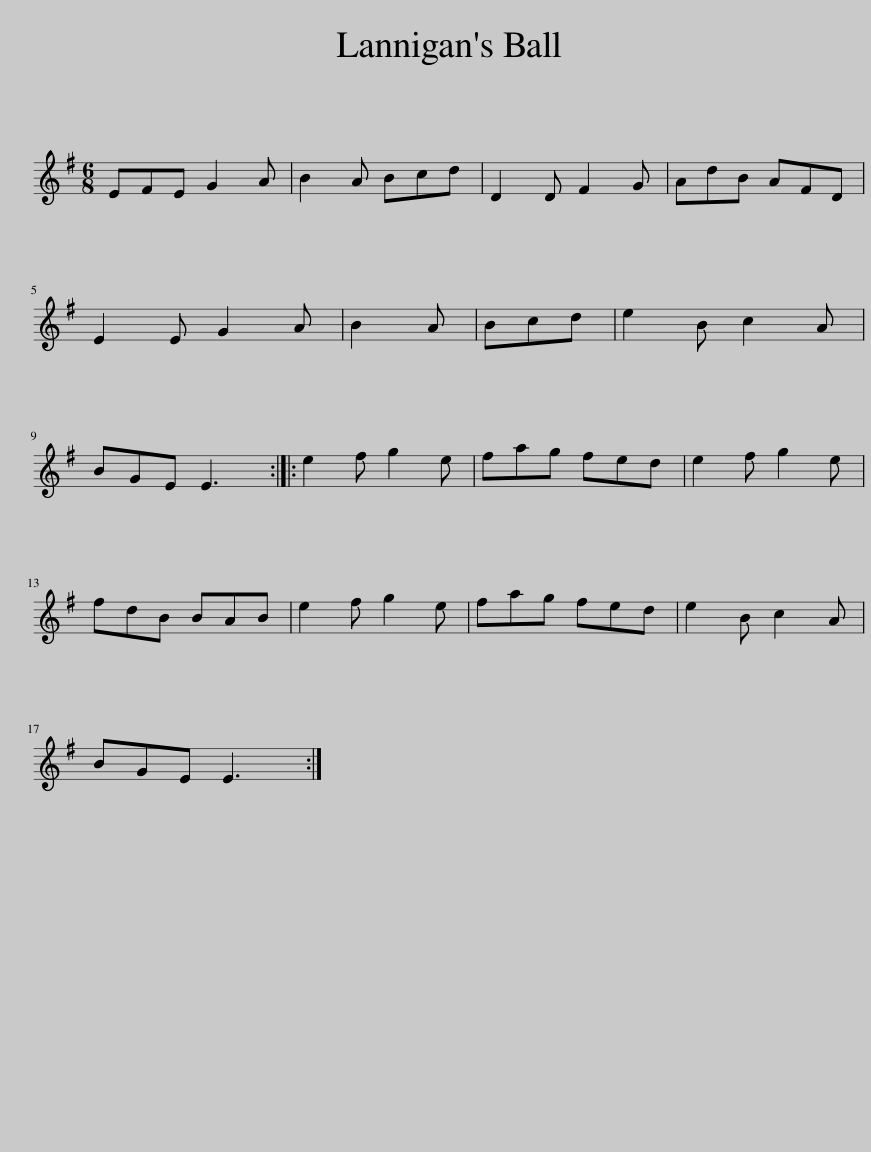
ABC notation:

X:1
L:1/8
M:6/8
I:linebreak $
K:Emin
V:1 treble
V:1
 EFE G2 A | B2 A Bcd | D2 D F2 G | AdB AFD |$ E2 E G2 A | %5
 B2 A | Bcd | e2 B c2 A |$ BGE E3 :: e2 f g2 e | %10
 fag fed | e2 f g2 e |$ fdB BAB | e2 f g2 e | fag fed | %15
 e2 B c2 A |$ BGE E3 :| %17
